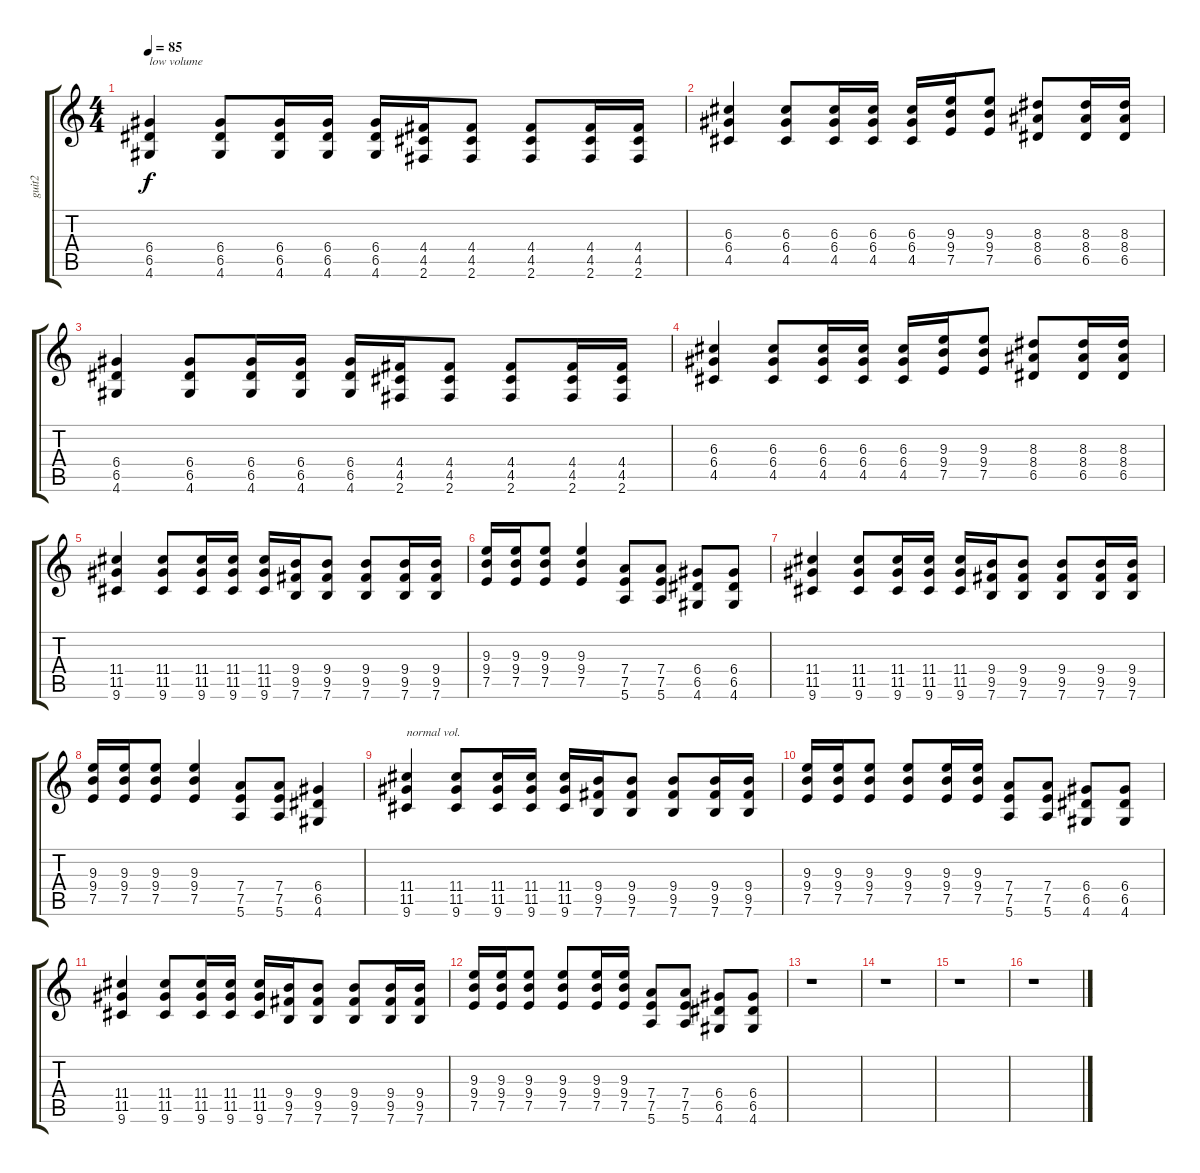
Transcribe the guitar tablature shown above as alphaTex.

\track ("guit2" "guit2") {instrument distortionguitar}
\staff {score tabs}
\tuning (E4 B3 G3 D3 A2 E2) {hide}
\ts (4 4)
\tempo 85
\clef g2
\ks c
(6.4 6.5 4.6).4{txt "low volume" dy f volume 6 balance 5 instrument distortionguitar} (6.4 6.5 4.6).8 (6.4 6.5 4.6).16 (6.4 6.5 4.6).16 (6.4 6.5 4.6).16 (4.4 4.5 2.6).16 (4.4 4.5 2.6).8 (4.4 4.5 2.6).8 (4.4 4.5 2.6).16 (4.4 4.5 2.6).16 |
(6.3 6.4 4.5).4 (6.3 6.4 4.5).8 (6.3 6.4 4.5).16 (6.3 6.4 4.5).16 (6.3 6.4 4.5).16 (9.3 9.4 7.5).16 (9.3 9.4 7.5).8 (8.3 8.4 6.5).8 (8.3 8.4 6.5).16 (8.3 8.4 6.5).16 |
(6.4 6.5 4.6).4 (6.4 6.5 4.6).8 (6.4 6.5 4.6).16 (6.4 6.5 4.6).16 (6.4 6.5 4.6).16 (4.4 4.5 2.6).16 (4.4 4.5 2.6).8 (4.4 4.5 2.6).8 (4.4 4.5 2.6).16 (4.4 4.5 2.6).16 |
(6.3 6.4 4.5).4 (6.3 6.4 4.5).8 (6.3 6.4 4.5).16 (6.3 6.4 4.5).16 (6.3 6.4 4.5).16 (9.3 9.4 7.5).16 (9.3 9.4 7.5).8 (8.3 8.4 6.5).8 (8.3 8.4 6.5).16 (8.3 8.4 6.5).16 |
(11.4 11.5 9.6).4 (11.4 11.5 9.6).8 (11.4 11.5 9.6).16 (11.4 11.5 9.6).16 (11.4 11.5 9.6).16 (9.4 9.5 7.6).16 (9.4 9.5 7.6).8 (9.4 9.5 7.6).8 (9.4 9.5 7.6).16 (9.4 9.5 7.6).16 |
(9.3 9.4 7.5).16 (9.3 9.4 7.5).16 (9.3 9.4 7.5).8 (9.3 9.4 7.5).4 (7.4 7.5 5.6).8 (7.4 7.5 5.6).8 (6.4 6.5 4.6).8 (6.4 6.5 4.6).8 |
(11.4 11.5 9.6).4 (11.4 11.5 9.6).8 (11.4 11.5 9.6).16 (11.4 11.5 9.6).16 (11.4 11.5 9.6).16 (9.4 9.5 7.6).16 (9.4 9.5 7.6).8 (9.4 9.5 7.6).8 (9.4 9.5 7.6).16 (9.4 9.5 7.6).16 |
(9.3 9.4 7.5).16 (9.3 9.4 7.5).16 (9.3 9.4 7.5).8 (9.3 9.4 7.5).4 (7.4 7.5 5.6).8 (7.4 7.5 5.6).8 (6.4 6.5 4.6).4 |
(11.4 11.5 9.6).4{txt "normal vol." volume 13 balance 8} (11.4 11.5 9.6).8 (11.4 11.5 9.6).16 (11.4 11.5 9.6).16 (11.4 11.5 9.6).16 (9.4 9.5 7.6).16 (9.4 9.5 7.6).8 (9.4 9.5 7.6).8 (9.4 9.5 7.6).16 (9.4 9.5 7.6).16 |
(9.3 9.4 7.5).16 (9.3 9.4 7.5).16 (9.3 9.4 7.5).8 (9.3 9.4 7.5).8 (9.3 9.4 7.5).16 (9.3 9.4 7.5).16 (7.4 7.5 5.6).8 (7.4 7.5 5.6).8 (6.4 6.5 4.6).8 (6.4 6.5 4.6).8 |
(11.4 11.5 9.6).4 (11.4 11.5 9.6).8 (11.4 11.5 9.6).16 (11.4 11.5 9.6).16 (11.4 11.5 9.6).16 (9.4 9.5 7.6).16 (9.4 9.5 7.6).8 (9.4 9.5 7.6).8 (9.4 9.5 7.6).16 (9.4 9.5 7.6).16 |
(9.3 9.4 7.5).16 (9.3 9.4 7.5).16 (9.3 9.4 7.5).8 (9.3 9.4 7.5).8 (9.3 9.4 7.5).16 (9.3 9.4 7.5).16 (7.4 7.5 5.6).8 (7.4 7.5 5.6).8 (6.4 6.5 4.6).8 (6.4 6.5 4.6).8 |
r.1 |
r.1 |
r.1 |
r.1
